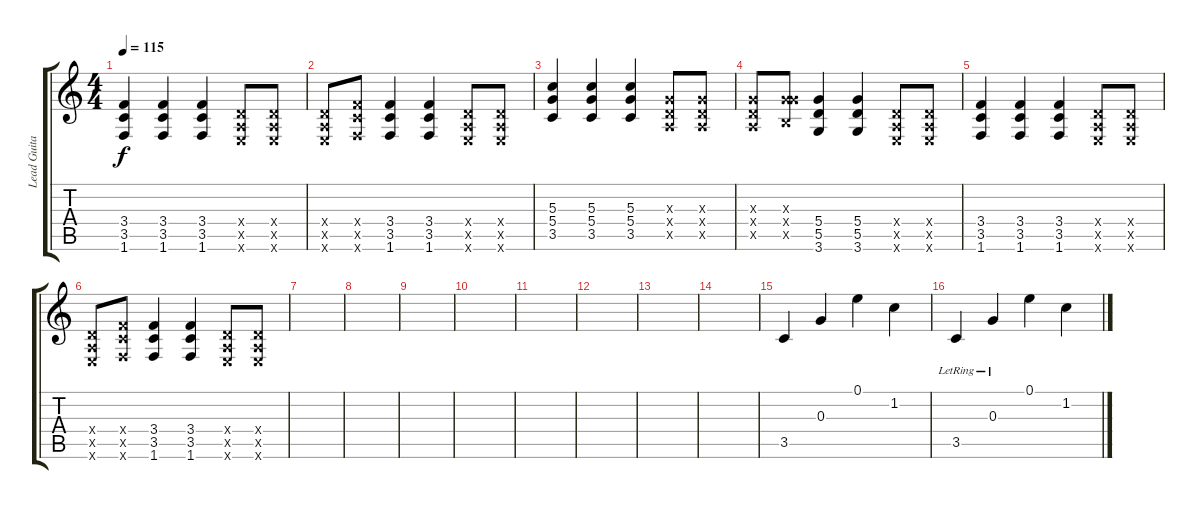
\track ("Lead Guitar" "Lead Guita") {instrument overdrivenguitar}
\staff {score tabs}
\tuning (E4 B3 G3 D3 A2 E2) {hide}
\ts (4 4)
\tempo 115
\clef g2
\ks c
(3.4 3.5 1.6).4{dy f} (3.4 3.5 1.6).4 (3.4 3.5 1.6).4 (0.4{x} 0.5{x} 0.6{x}).8 (0.4{x} 0.5{x} 0.6{x}).8 |
(0.4{x} 0.5{x} 0.6{x}).8 (3.4{x} 3.5{x} 1.6{x}).8 (3.4 3.5 1.6).4 (3.4 3.5 1.6).4 (0.4{x} 0.5{x} 0.6{x}).8 (0.4{x} 0.5{x} 0.6{x}).8 |
(5.3 5.4 3.5).4 (5.3 5.4 3.5).4 (5.3 5.4 3.5).4 (0.3{x} 0.4{x} 0.5{x}).8 (0.3{x} 0.4{x} 0.5{x}).8 |
(0.3{x} 0.4{x} 0.5{x}).8 (0.3{x} 5.4{x} 2.5{x}).8 (5.4 5.5 3.6).4 (5.4 5.5 3.6).4 (0.4{x} 0.5{x} 0.6{x}).8 (0.4{x} 0.5{x} 0.6{x}).8 |
(3.4 3.5 1.6).4 (3.4 3.5 1.6).4 (3.4 3.5 1.6).4 (0.4{x} 0.5{x} 0.6{x}).8 (0.4{x} 0.5{x} 0.6{x}).8 |
(0.4{x} 0.5{x} 0.6{x}).8 (3.4{x} 3.5{x} 1.6{x}).8 (3.4 3.5 1.6).4 (3.4 3.5 1.6).4 (0.4{x} 0.5{x} 0.6{x}).8 (0.4{x} 0.5{x} 0.6{x}).8 |
|
|
|
|
|
|
|
|
3.5.4{instrument acousticguitarsteel} 0.3.4 0.1.4 1.2.4 |
3.5{lr}.4 0.3{lr}.4 0.1.4 1.2.4
